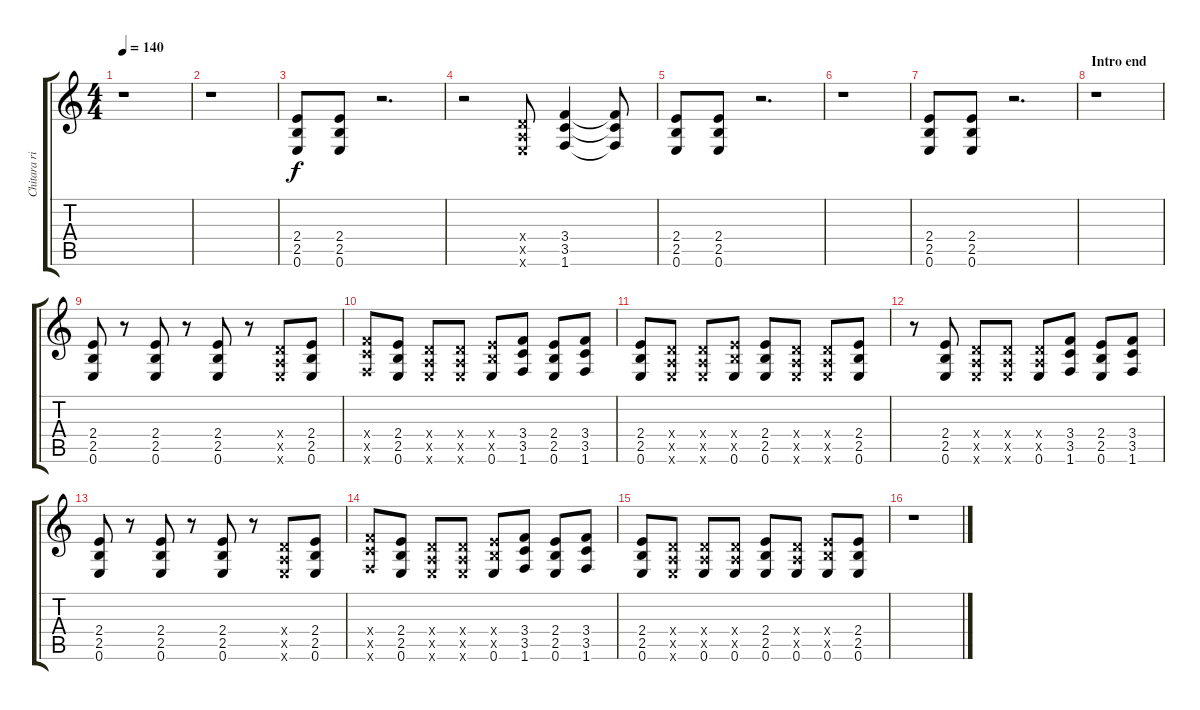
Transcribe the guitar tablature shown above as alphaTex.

\track ("Chitara ritmica" "Chitara ri") {instrument distortionguitar}
\staff {score tabs}
\tuning (E4 B3 G3 D3 A2 E2) {hide}
\ts (4 4)
\tempo 140
\clef g2
\ks c
r.1{dy f instrument distortionguitar} |
r.1 |
(2.4 2.5 0.6).8 (2.4 2.5 0.6).8 r.2{d} |
r.2 (0.4{x} 0.5{x} 0.6{x}).8 (3.4 3.5 1.6).4 (3.4{t} 3.5{t} 1.6{t}).8 |
(2.4 2.5 0.6).8 (2.4 2.5 0.6).8 r.2{d} |
r.1 |
(2.4 2.5 0.6).8 (2.4 2.5 0.6).8 r.2{d} |
\section ("" "Intro end")
r.1 |
(2.4 2.5 0.6).8 r.8 (2.4 2.5 0.6).8 r.8 (2.4 2.5 0.6).8 r.8 (0.4{x} 0.5{x} 0.6{x}).8 (2.4 2.5 0.6).8 |
(3.4{x} 3.5{x} 1.6{x}).8 (2.4 2.5 0.6).8 (0.4{x} 0.5{x} 0.6{x}).8 (0.4{x} 0.5{x} 0.6{x}).8 (2.4{x} 2.5{x} 0.6).8 (3.4 3.5 1.6).8 (2.4 2.5 0.6).8 (3.4 3.5 1.6).8 |
(2.4 2.5 0.6).8 (0.4{x} 0.5{x} 0.6{x}).8 (0.4{x} 0.5{x} 0.6{x}).8 (2.4{x} 2.5{x} 0.6).8 (2.4 2.5 0.6).8 (0.4{x} 0.5{x} 0.6{x}).8 (0.4{x} 0.5{x} 0.6{x}).8 (2.4 2.5 0.6).8 |
r.8 (2.4 2.5 0.6).8 (0.4{x} 0.5{x} 0.6{x}).8 (0.4{x} 0.5{x} 0.6{x}).8 (0.4{x} 0.5{x} 0.6).8 (3.4 3.5 1.6).8 (2.4 2.5 0.6).8 (3.4 3.5 1.6).8 |
(2.4 2.5 0.6).8 r.8 (2.4 2.5 0.6).8 r.8 (2.4 2.5 0.6).8 r.8 (0.4{x} 0.5{x} 0.6{x}).8 (2.4 2.5 0.6).8 |
(3.4{x} 3.5{x} 1.6{x}).8 (2.4 2.5 0.6).8 (0.4{x} 0.5{x} 0.6{x}).8 (0.4{x} 0.5{x} 0.6{x}).8 (2.4{x} 2.5{x} 0.6).8 (3.4 3.5 1.6).8 (2.4 2.5 0.6).8 (3.4 3.5 1.6).8 |
(2.4 2.5 0.6).8 (0.4{x} 0.5{x} 0.6{x}).8 (0.4{x} 0.5{x} 0.6).8 (0.4{x} 0.5{x} 0.6).8 (2.4 2.5 0.6).8 (0.4{x} 0.5{x} 0.6).8 (2.4{x} 2.5{x} 0.6).8 (2.4 2.5 0.6).8 |
r.1
